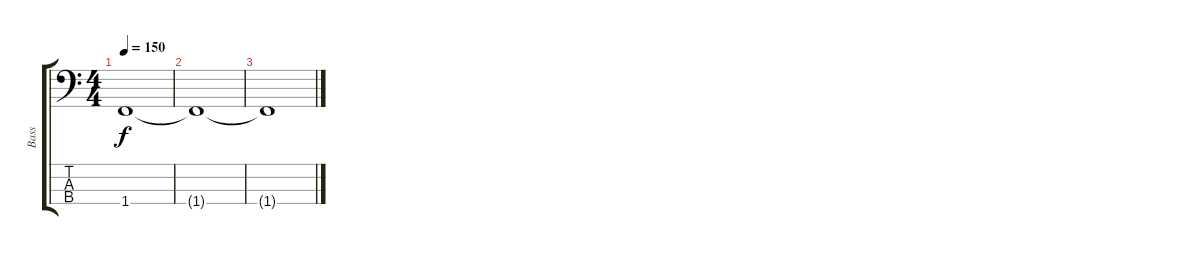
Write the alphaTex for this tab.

\track ("Bass" "Bass") {instrument electricbasspick}
\staff {score tabs}
\tuning (G2 D2 A1 E1) {hide}
\ts (4 4)
\tempo 150
\clef f4
\ks c
1.4{t}.1{dy f} |
1.4{t}.1 |
1.4{t}.1
